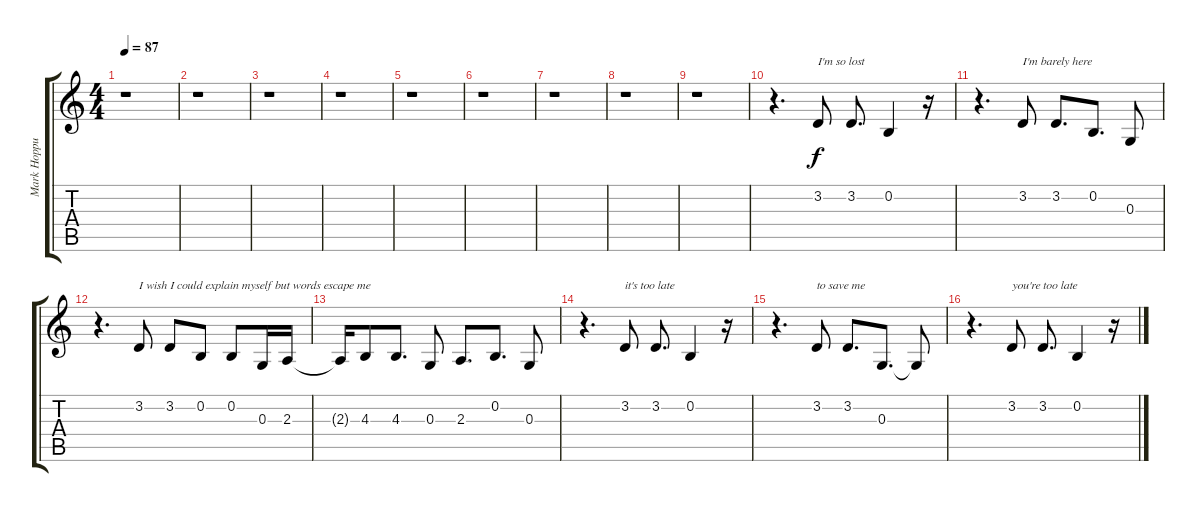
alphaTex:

\track ("Mark Hoppus (Vocals)" "Mark Hoppu") {instrument flute}
\staff {score tabs}
\tuning (E4 B3 G3 D3 A2 E2) {hide}
\ts (4 4)
\tempo 87
\clef g2
\ks c
r.1{dy f} |
r.1 |
r.1 |
r.1 |
r.1 |
r.1 |
r.1 |
r.1 |
r.1 |
r.4{d} 3.2.8{txt "I'm so lost"} 3.2.8{d} 0.2.4 r.16 |
r.4{d} 3.2.8{txt "I'm barely here"} 3.2.8{d} 0.2.8{d} 0.3.8 |
r.4{d} 3.2.8{txt "I wish I could explain myself but words escape me"} 3.2.8 0.2.8 0.2.8 0.3.16 2.3.16 |
2.3{t}.16 4.3.8 4.3.8{d} 0.3.8 2.3.8{d} 0.2.8{d} 0.3.8 |
r.4{d} 3.2.8{txt "it's too late"} 3.2.8{d} 0.2.4 r.16 |
r.4{d} 3.2.8{txt "to save me"} 3.2.8{d} 0.3.8{d} 0.3{t}.8 |
r.4{d} 3.2.8{txt "you're too late"} 3.2.8{d} 0.2.4 r.16
